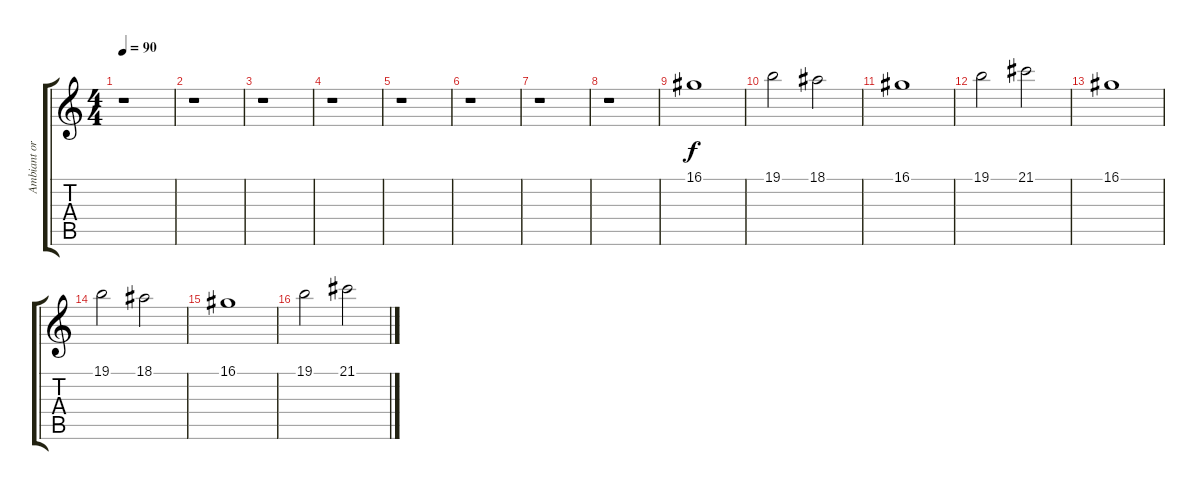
\track ("Ambiant organ" "Ambiant or") {instrument rockorgan}
\staff {score tabs}
\tuning (E4 B3 G3 D3 A2 E2) {hide}
\ts (4 4)
\tempo 90
\clef g2
\ks c
r.1{dy f} |
r.1 |
r.1 |
r.1 |
r.1 |
r.1 |
r.1 |
r.1 |
16.1.1 |
19.1.2 18.1.2 |
16.1.1 |
19.1.2 21.1.2 |
16.1.1 |
19.1.2 18.1.2 |
16.1.1 |
19.1.2 21.1.2
